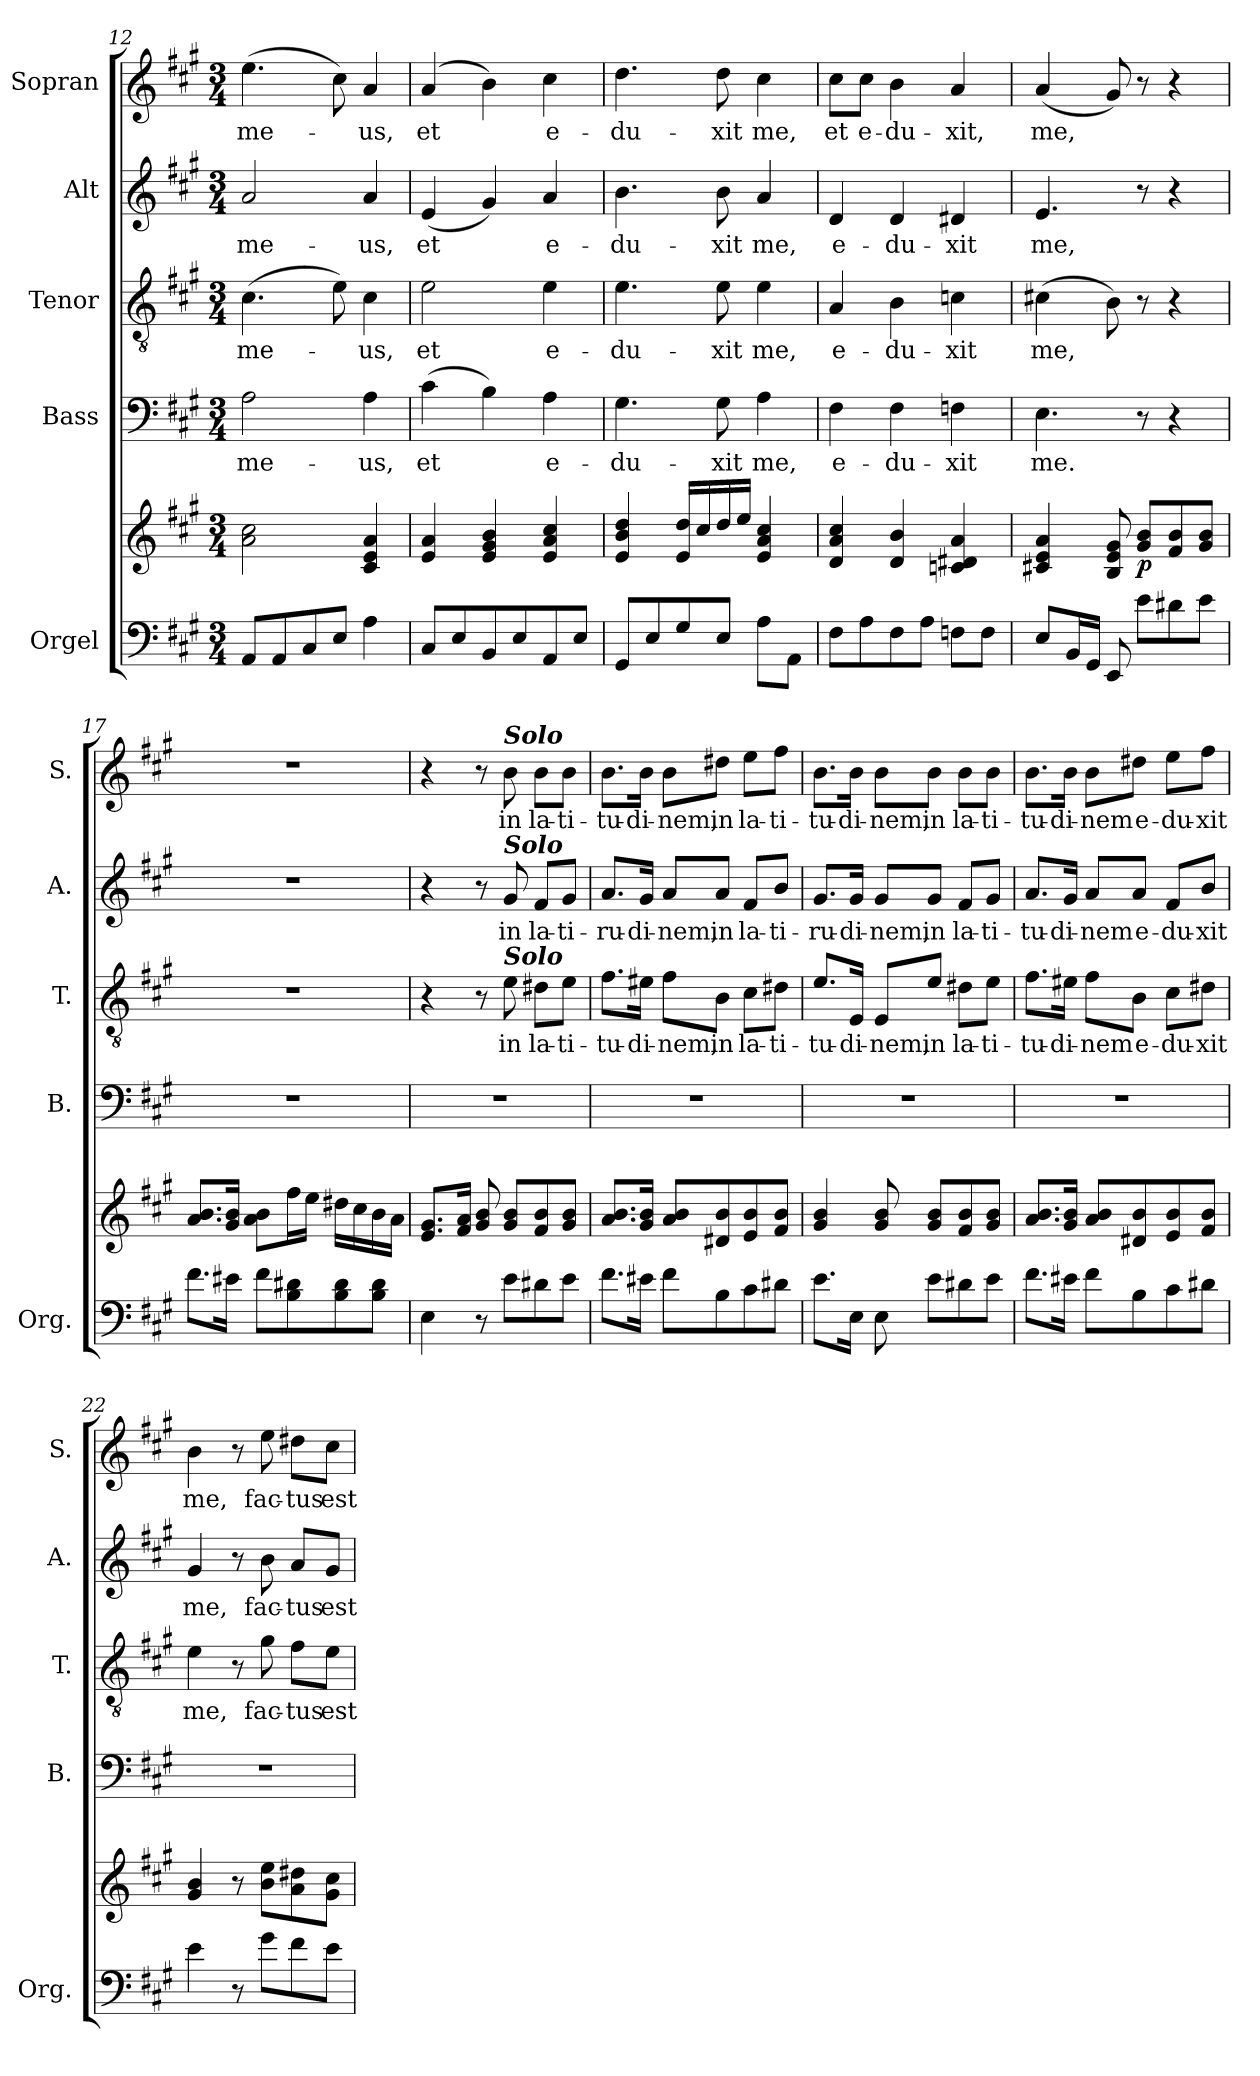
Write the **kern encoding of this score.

**kern	**kern	**dynam	**kern	**text	**kern	**text	**kern	**text	**kern	**text
*part5	*part5	*part5	*part4	*part4	*part3	*part3	*part2	*part2	*part1	*part1
*staff6	*staff5	*staff5/6	*staff4	*staff4	*staff3	*staff3	*staff2	*staff2	*staff1	*staff1
*I"Orgel	*	*	*I"Bass	*	*I"Tenor	*	*I"Alt	*	*I"Sopran	*
*I'Org.	*	*	*I'B.	*	*I'T.	*	*I'A.	*	*I'S.	*
!!LO:PB:g=z
*clefF4	*clefG2	*	*clefF4	*	*clefGv2	*	*clefG2	*	*clefG2	*
*k[f#c#g#]	*k[f#c#g#]	*	*k[f#c#g#]	*	*k[f#c#g#]	*	*k[f#c#g#]	*	*k[f#c#g#]	*
*A:	*A:	*	*A:	*	*A:	*	*A:	*	*A:	*
*M3/4	*M3/4	*	*M3/4	*	*M3/4	*	*M3/4	*	*M3/4	*
=12	=12	=12	=12	=12	=12	=12	=12	=12	=12	=12
!	!	!	!	!LO:LY:b	!	!LO:LY:b	!	!LO:LY:b	!	!LO:LY:b
8AA/L	2a\ 2cc#\	.	2A\	me-	(>4.c#\	me-	2a/	me-	(>4.ee\	me-
8AA/	.	.	.	.	.	.	.	.	.	.
8C#/	.	.	.	.	.	.	.	.	.	.
8E/J	.	.	.	.	8e\)	.	.	.	8cc#\)	.
!	!	!	!	!LO:LY:b	!	!LO:LY:b	!	!LO:LY:b	!	!LO:LY:b
4A\	4c#/ 4e/ 4a/	.	4A\	-us,	4c#\	-us,	4a/	-us,	4a/	-us,
=13	=13	=13	=13	=13	=13	=13	=13	=13	=13	=13
!	!	!	!	!LO:LY:b	!	!LO:LY:b	!	!LO:LY:b	!	!LO:LY:b
8C#/L	4e/ 4a/	.	(>4c#\	et	2e\	et	(<4e/	et	(4a/	et
8E/	.	.	.	.	.	.	.	.	.	.
8BB/	4e/ 4g#/ 4b/	.	4B\)	.	.	.	4g#/)	.	4b\)	.
8E/	.	.	.	.	.	.	.	.	.	.
!	!	!	!	!LO:LY:b	!	!LO:LY:b	!	!LO:LY:b	!	!LO:LY:b
8AA/	4e/ 4a/ 4cc#/	.	4A\	e-	4e\	e-	4a/	e-	4cc#\	e-
8E/J	.	.	.	.	.	.	.	.	.	.
=14	=14	=14	=14	=14	=14	=14	=14	=14	=14	=14
!	!	!	!	!LO:LY:b	!	!LO:LY:b	!	!LO:LY:b	!	!LO:LY:b
8GG#/L	4e/ 4b/ 4dd/	.	4.G#\	-du-	4.e\	-du-	4.b\	-du-	4.dd\	-du-
8E/	.	.	.	.	.	.	.	.	.	.
8G#/	16e/ 16dd/LL	.	.	.	.	.	.	.	.	.
.	16cc#/	.	.	.	.	.	.	.	.	.
!	!	!	!	!LO:LY:b	!	!LO:LY:b	!	!LO:LY:b	!	!LO:LY:b
8E/J	16dd/	.	8G#\	-xit	8e\	-xit	8b\	-xit	8dd\	-xit
.	16ee/JJ	.	.	.	.	.	.	.	.	.
!	!	!	!	!LO:LY:b	!	!LO:LY:b	!	!LO:LY:b	!	!LO:LY:b
8A\L	4e/ 4a/ 4cc#/	.	4A\	me,	4e\	me,	4a/	me,	4cc#\	me,
8AA\J	.	.	.	.	.	.	.	.	.	.
=15	=15	=15	=15	=15	=15	=15	=15	=15	=15	=15
!	!	!	!	!LO:LY:b	!	!LO:LY:b	!	!LO:LY:b	!	!LO:LY:b
8F#\L	4d/ 4a/ 4cc#/	.	4F#\	e-	4A/	e-	4d/	e-	8cc#\L	et
!	!	!	!	!	!	!	!	!	!	!LO:LY:b
8A\	.	.	.	.	.	.	.	.	8cc#\J	e-
!	!	!	!	!LO:LY:b	!	!LO:LY:b	!	!LO:LY:b	!	!LO:LY:b
8F#\	4d/ 4b/	.	4F#\	-du-	4B\	-du-	4d/	-du-	4b\	-du-
8A\J	.	.	.	.	.	.	.	.	.	.
!	!	!	!	!LO:LY:b	!	!LO:LY:b	!	!LO:LY:b	!	!LO:LY:b
8Fn\L	4cn/ 4d#X/ 4a/	.	4Fn\	-xit	4cn\	-xit	4d#X/	-xit	4a/	-xit,
8F\J	.	.	.	.	.	.	.	.	.	.
=16	=16	=16	=16	=16	=16	=16	=16	=16	=16	=16
!	!	!	!	!LO:LY:b	!	!LO:LY:b	!	!LO:LY:b	!	!LO:LY:b
8E/L	4c#X/ 4e/ 4a/	.	4.E\	me.	(>4c#X\	me,	4.e/	me,	(<4a/	me,
16BB/L	.	.	.	.	.	.	.	.	.	.
16GG#/JJ	.	.	.	.	.	.	.	.	.	.
8EE/	8B/ 8e/ 8g#/	.	.	.	8B\)	.	.	.	8g#/)	.
!	!	!LO:DY:b	!	!	!	!	!	!	!	!
8e\L	8g#/ 8b/L	p	8r	.	8r	.	8r	.	8r	.
8d#X\	8f#/ 8b/	.	4r	.	4r	.	4r	.	4r	.
8e\J	8g#/ 8b/J	.	.	.	.	.	.	.	.	.
!!LO:LB:g=z
=17	=17	=17	=17	=17	=17	=17	=17	=17	=17	=17
8.f#\L	8.a/ 8.b/L	.	2.r	.	2.r	.	2.r	.	2.r	.
16e#X\Jk	16g#/ 16b/Jk	.	.	.	.	.	.	.	.	.
8f#\L	8a\ 8b\L	.	.	.	.	.	.	.	.	.
8B\ 8d#X\	16ff#\L	.	.	.	.	.	.	.	.	.
.	16ee\JJ	.	.	.	.	.	.	.	.	.
8B\ 8d#\	16dd#X\LL	.	.	.	.	.	.	.	.	.
.	16cc#\	.	.	.	.	.	.	.	.	.
8B\ 8d#\J	16b\	.	.	.	.	.	.	.	.	.
.	16a\JJ	.	.	.	.	.	.	.	.	.
=18	=18	=18	=18	=18	=18	=18	=18	=18	=18	=18
4E\	8.e/ 8.g#/L	.	2.r	.	4r	.	4r	.	4r	.
.	16f#/ 16a/Jk	.	.	.	.	.	.	.	.	.
8r	8g#/ 8b/	.	.	.	8r	.	8r	.	8r	.
!	!	!	!	!	!	!	!	!	!LO:TX:a:Bi:t=Solo	!
!	!	!	!	!	!	!	!LO:TX:a:Bi:t=Solo	!	!	!
!	!	!	!	!	!LO:TX:a:Bi:t=Solo	!	!	!	!	!
!	!	!	!	!	!	!LO:LY:b	!	!LO:LY:b	!	!LO:LY:b
8e\L	8g#/ 8b/L	.	.	.	8e\	in	8g#/	in	8b\	in
!	!	!	!	!	!	!LO:LY:b	!	!LO:LY:b	!	!LO:LY:b
8d#X\	8f#/ 8b/	.	.	.	8d#X\L	la-	8f#/L	la-	8b\L	la-
!	!	!	!	!	!	!LO:LY:b	!	!LO:LY:b	!	!LO:LY:b
8e\J	8g#/ 8b/J	.	.	.	8e\J	-ti-	8g#/J	-ti-	8b\J	-ti-
=19	=19	=19	=19	=19	=19	=19	=19	=19	=19	=19
!	!	!	!	!	!	!LO:LY:b	!	!LO:LY:b	!	!LO:LY:b
8.f#\L	8.a/ 8.b/L	.	2.r	.	8.f#\L	-tu-	8.a/L	-ru-	8.b\L	-tu-
!	!	!	!	!	!	!LO:LY:b	!	!LO:LY:b	!	!LO:LY:b
16e#X\Jk	16g#/ 16b/Jk	.	.	.	16e#X\Jk	-di-	16g#/Jk	-di-	16b\Jk	-di-
!	!	!	!	!	!	!LO:LY:b	!	!LO:LY:b	!	!LO:LY:b
8f#\L	8a/ 8b/L	.	.	.	8f#\L	-nem,	8a/L	-nem,	8b\L	-nem,
!	!	!	!	!	!	!LO:LY:b	!	!LO:LY:b	!	!LO:LY:b
8B\	8d#X/ 8b/	.	.	.	8B\J	in	8a/J	in	8dd#X\J	in
!	!	!	!	!	!	!LO:LY:b	!	!LO:LY:b	!	!LO:LY:b
8c#\	8e/ 8b/	.	.	.	8c#\L	la-	8f#/L	la-	8ee\L	la-
!	!	!	!	!	!	!LO:LY:b	!	!LO:LY:b	!	!LO:LY:b
8d#X\J	8f#/ 8b/J	.	.	.	8d#X\J	-ti-	8b/J	-ti-	8ff#\J	-ti-
=20	=20	=20	=20	=20	=20	=20	=20	=20	=20	=20
!	!	!	!	!	!	!LO:LY:b	!	!LO:LY:b	!	!LO:LY:b
8.e\L	4g#/ 4b/	.	2.r	.	8.e/L	-tu-	8.g#/L	-ru-	8.b\L	-tu-
!	!	!	!	!	!	!LO:LY:b	!	!LO:LY:b	!	!LO:LY:b
16E\Jk	.	.	.	.	16E/Jk	-di-	16g#/Jk	-di-	16b\Jk	-di-
!	!	!	!	!	!	!LO:LY:b	!	!LO:LY:b	!	!LO:LY:b
8E\	8g#/ 8b/	.	.	.	8E/L	-nem,	8g#/L	-nem,	8b\L	-nem,
!	!	!	!	!	!	!LO:LY:b	!	!LO:LY:b	!	!LO:LY:b
8e\L	8g#/ 8b/L	.	.	.	8e/J	in	8g#/J	in	8b\J	in
!	!	!	!	!	!	!LO:LY:b	!	!LO:LY:b	!	!LO:LY:b
8d#X\	8f#/ 8b/	.	.	.	8d#X\L	la-	8f#/L	la-	8b\L	la-
!	!	!	!	!	!	!LO:LY:b	!	!LO:LY:b	!	!LO:LY:b
8e\J	8g#/ 8b/J	.	.	.	8e\J	-ti-	8g#/J	-ti-	8b\J	-ti-
=21	=21	=21	=21	=21	=21	=21	=21	=21	=21	=21
!	!	!	!	!	!	!LO:LY:b	!	!LO:LY:b	!	!LO:LY:b
8.f#\L	8.a/ 8.b/L	.	2.r	.	8.f#\L	-tu-	8.a/L	-tu-	8.b\L	-tu-
!	!	!	!	!	!	!LO:LY:b	!	!LO:LY:b	!	!LO:LY:b
16e#X\Jk	16g#/ 16b/Jk	.	.	.	16e#X\Jk	-di-	16g#/Jk	-di-	16b\Jk	-di-
!	!	!	!	!	!	!LO:LY:b	!	!LO:LY:b	!	!LO:LY:b
8f#\L	8a/ 8b/L	.	.	.	8f#\L	-nem	8a/L	-nem	8b\L	-nem
!	!	!	!	!	!	!LO:LY:b	!	!LO:LY:b	!	!LO:LY:b
8B\	8d#X/ 8b/	.	.	.	8B\J	e-	8a/J	e-	8dd#X\J	e-
!	!	!	!	!	!	!LO:LY:b	!	!LO:LY:b	!	!LO:LY:b
8c#\	8e/ 8b/	.	.	.	8c#\L	-du-	8f#/L	-du-	8ee\L	-du-
!	!	!	!	!	!	!LO:LY:b	!	!LO:LY:b	!	!LO:LY:b
8d#X\J	8f#/ 8b/J	.	.	.	8d#X\J	-xit	8b/J	-xit	8ff#\J	-xit
!!LO:PB:g=z
=22	=22	=22	=22	=22	=22	=22	=22	=22	=22	=22
!	!	!	!	!	!	!LO:LY:b	!	!LO:LY:b	!	!LO:LY:b
4e\	4g#/ 4b/	.	2.r	.	4e\	me,	4g#/	me,	4b\	me,
8r	8r	.	.	.	8r	.	8r	.	8r	.
!	!	!	!	!	!	!LO:LY:b	!	!LO:LY:b	!	!LO:LY:b
8g#\L	8b\ 8ee\L	.	.	.	8g#\	fac-	8b\	fac-	8ee\	fac-
!	!	!	!	!	!	!LO:LY:b	!	!LO:LY:b	!	!LO:LY:b
8f#\	8a\ 8dd#X\	.	.	.	8f#\L	-tus	8a/L	-tus	8dd#X\L	-tus
!	!	!	!	!	!	!LO:LY:b	!	!LO:LY:b	!	!LO:LY:b
8e\J	8g#\ 8cc#\J	.	.	.	8e\J	est	8g#/J	est	8cc#\J	est
=	=	=	=	=	=	=	=	=	=	=
*-	*-	*-	*-	*-	*-	*-	*-	*-	*-	*-
